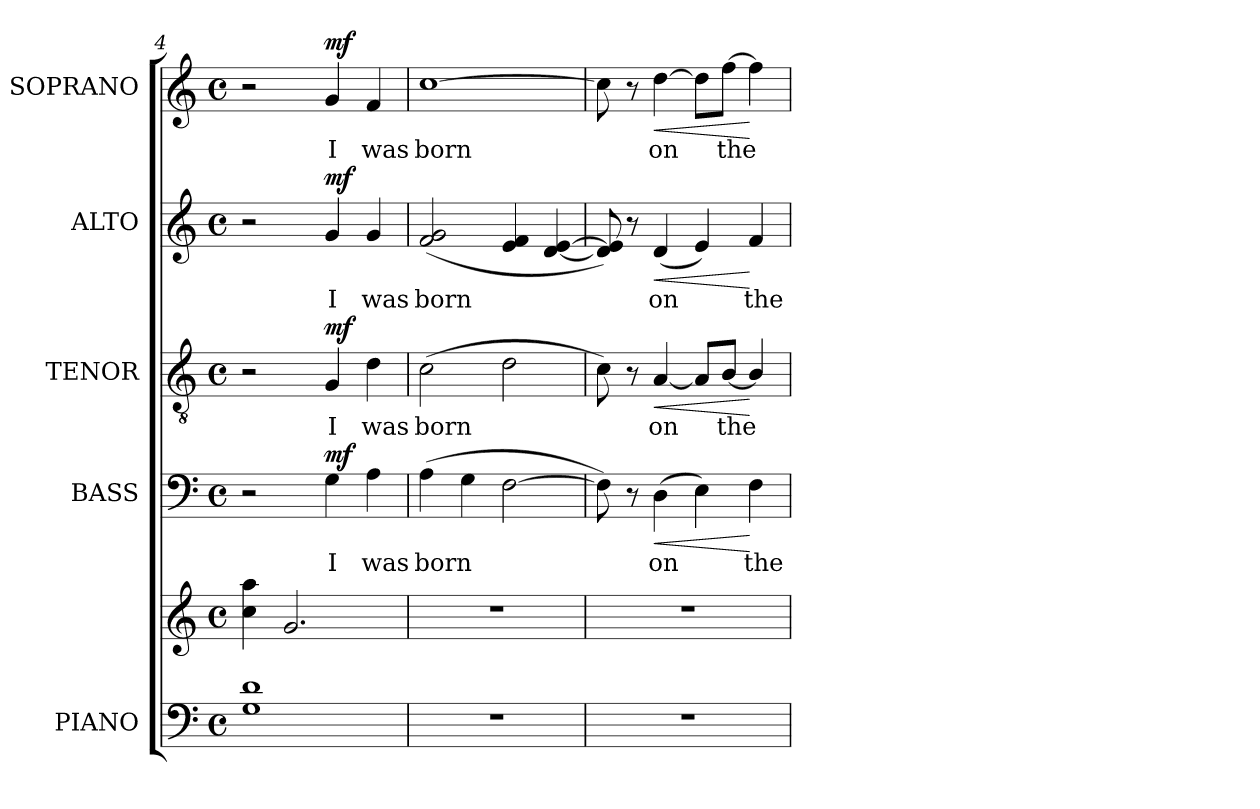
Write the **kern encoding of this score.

**kern	**kern	**kern	**text	**dynam	**kern	**text	**dynam	**kern	**text	**dynam	**kern	**text	**dynam
*part5	*part5	*part4	*part4	*part4	*part3	*part3	*part3	*part2	*part2	*part2	*part1	*part1	*part1
*staff6	*staff5	*staff4	*staff4	*staff4	*staff3	*staff3	*staff3	*staff2	*staff2	*staff2	*staff1	*staff1	*staff1
*I"PIANO	*	*I"BASS	*	*	*I"TENOR	*	*	*I"ALTO	*	*	*I"SOPRANO	*	*
*I'PNO.	*	*I'B.	*	*	*I'T.	*	*	*I'A.	*	*	*I'S.	*	*
*clefF4	*clefG2	*clefF4	*	*	*clefGv2	*	*	*clefG2	*	*	*clefG2	*	*
*	*	*	*	*	*ITrd7c12	*	*	*	*	*	*	*	*
*k[]	*k[]	*k[]	*	*	*k[]	*	*	*k[]	*	*	*k[]	*	*
*C:	*C:	*C:	*	*	*C:	*	*	*C:	*	*	*C:	*	*
*M4/4	*M4/4	*M4/4	*	*	*M4/4	*	*	*M4/4	*	*	*M4/4	*	*
*met(c)	*met(c)	*met(c)	*	*	*met(c)	*	*	*met(c)	*	*	*met(c)	*	*
=4	=4	=4	=4	=4	=4	=4	=4	=4	=4	=4	=4	=4	=4
1Gi 1di	4cci\ 4aai	2r	.	.	2r	.	.	2r	.	.	2r	.	.
.	2.gi/	.	.	.	.	.	.	.	.	.	.	.	.
!	!	!	!LO:LY:b:color=#000000	!	!	!	!	!	!	!	!	!	!
!	!	!	!	!	!	!LO:LY:b:color=#000000	!	!	!	!	!	!	!
!	!	!	!	!	!	!	!	!	!LO:LY:b:color=#000000	!	!	!	!
!	!	!	!	!	!	!	!	!	!	!	!	!LO:LY:b:color=#000000	!
.	.	4Gi\	I	mf	4GGi/	I	mf	4gi/	I	mf	4gi/	I	mf
!	!	!	!LO:LY:b:color=#000000	!	!	!	!	!	!	!	!	!	!
!	!	!	!	!	!	!LO:LY:b:color=#000000	!	!	!	!	!	!	!
!	!	!	!	!	!	!	!	!	!LO:LY:b:color=#000000	!	!	!	!
!	!	!	!	!	!	!	!	!	!	!	!	!LO:LY:b:color=#000000	!
.	.	4Ai\	was	.	4Di\	was	.	4gi/	was	.	4fi/	was	.
!!LO:LB:g=z
=5	=5	=5	=5	=5	=5	=5	=5	=5	=5	=5	=5	=5	=5
!	!	!	!LO:LY:b:color=#000000	!	!	!	!	!	!	!	!	!	!
!	!	!	!	!	!	!LO:LY:b:color=#000000	!	!	!	!	!	!	!
!	!	!	!	!	!	!	!	!	!LO:LY:b:color=#000000	!	!	!	!
!	!	!	!	!	!	!	!	!	!	!	!	!LO:LY:b:color=#000000	!
1r	1r	(4Ai\	born	.	(2Ci\	born	.	(2fi/ 2gi	born	.	[1cci	born	.
.	.	4Gi\	.	.	.	.	.	.	.	.	.	.	.
.	.	[2Fi\	.	.	2Di\	.	.	4ei/ 4fi	.	.	.	.	.
.	.	.	.	.	.	.	.	[4di/ [4ei	.	.	.	.	.
=6	=6	=6	=6	=6	=6	=6	=6	=6	=6	=6	=6	=6	=6
1r	1r	8Fi\])	.	.	8Ci\)	.	.	8di/] 8ei])	.	.	8cci\]	.	.
.	.	8r	.	.	8r	.	.	8r	.	.	8r	.	.
!	!	!	!LO:LY:b:color=#000000	!LO:HP:b	!	!	!	!	!	!	!	!	!
!	!	!	!	!	!	!LO:LY:b:color=#000000	!LO:HP:b	!	!	!	!	!	!
!	!	!	!	!	!	!	!	!	!LO:LY:b:color=#000000	!LO:HP:b	!	!	!
!	!	!	!	!	!	!	!	!	!	!	!	!LO:LY:b:color=#000000	!LO:HP:b
.	.	(4Di\	on	<	[4AAi/	on	<	(4di/	on	<	[4ddi\	on	<
.	.	4Ei\)	.	.	8AAi/L]	.	.	4ei/)	.	.	8ddi\L]	.	.
!	!	!	!	!	!	!LO:LY:b:color=#000000	!	!	!	!	!	!	!
!	!	!	!	!	!	!	!	!	!	!	!	!LO:LY:b:color=#000000	!
.	.	.	.	.	[8BBi/J	the	.	.	.	.	[8ffi\J	the	.
!	!	!	!LO:LY:b:color=#000000	!	!	!	!	!	!	!	!	!	!
!	!	!	!	!	!	!	!	!	!LO:LY:b:color=#000000	!	!	!	!
.	.	4Fi\	the	[	4BBi/]	.	[	4fi/	the	[	4ffi\]	.	[
=	=	=	=	=	=	=	=	=	=	=	=	=	=
*-	*-	*-	*-	*-	*-	*-	*-	*-	*-	*-	*-	*-	*-
